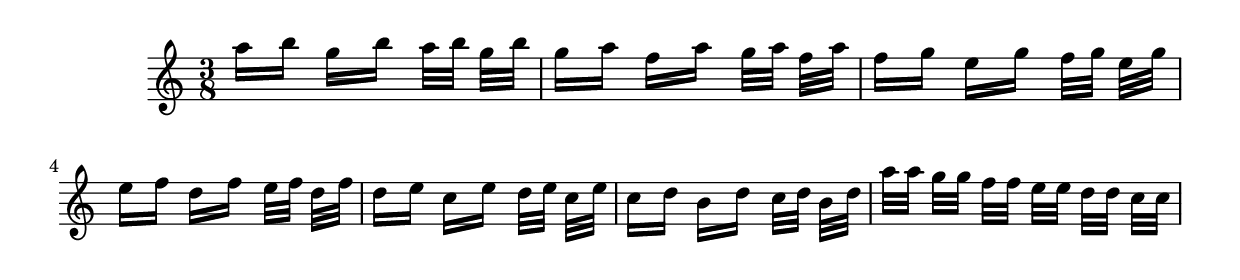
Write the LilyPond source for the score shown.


\header {

texidoc = "Stem lengths take precedence over beam quants: `forbidden'
    quants are only avoided for 32nd beams when they are outside of
    the staff. However, that leads to very long stems, which is even
    worse."

}

\version "2.16.0"

\relative c''{ 
  \time 3/8
  a'16[ b] g[ b]
  a32[ b] g[ b] 
  g16[ a] f[ a]
  g32[ a] f[ a] 
  f16[ g] e[ g]
  f32[ g] e[ g] 
  e16[ f] d[ f]
  e32[ f] d[ f] 
  d16[ e] c[ e]
  d32[ e] c[ e]
  c16[ d] b[ d]
  c32[ d] b[ d]
  a'32[ a] g[ g] f[ f] e[ e] d[ d] c[ c]
}
